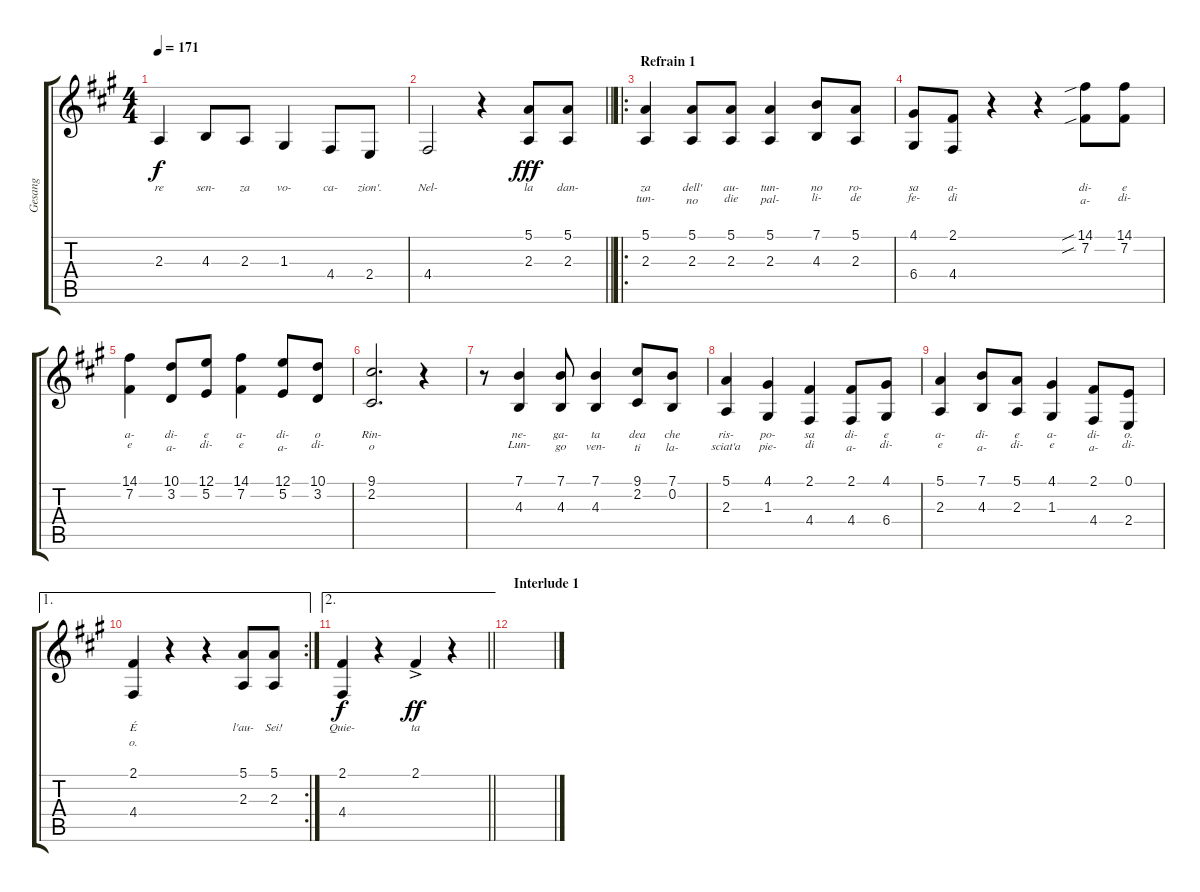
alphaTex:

\track ("Gesang" "Gesang") {instrument tenorsax}
\staff {score tabs}
\tuning (E4 B3 G3 D3 A2 E2) {hide}
\ts (4 4)
\tempo 171
\clef g2
\ks f#minor
2.3.4{lyrics (0 "re") lyrics (1 "") lyrics (2 "") lyrics (3 "") lyrics (4 "") dy f} 4.3.8{lyrics (0 "sen-") lyrics (1 "") lyrics (2 "") lyrics (3 "") lyrics (4 "")} 2.3.8{lyrics (0 "za") lyrics (1 "") lyrics (2 "") lyrics (3 "") lyrics (4 "")} 1.3.4{lyrics (0 "vo-") lyrics (1 "") lyrics (2 "") lyrics (3 "") lyrics (4 "")} 4.4.8{lyrics (0 "ca-") lyrics (1 "") lyrics (2 "") lyrics (3 "") lyrics (4 "")} 2.4.8{lyrics (0 "zion'.") lyrics (1 "") lyrics (2 "") lyrics (3 "") lyrics (4 "")} |
\barLineRight lightlight
4.4.2{lyrics (0 "Nel-") lyrics (1 "") lyrics (2 "") lyrics (3 "") lyrics (4 "")} r.4 (5.1 2.3).8{lyrics (0 "la") lyrics (1 "") lyrics (2 "") lyrics (3 "") lyrics (4 "") dy fff} (5.1 2.3).8{lyrics (0 "dan-") lyrics (1 "") lyrics (2 "") lyrics (3 "") lyrics (4 "")} |
\ro
\section ("" "Refrain 1")
(5.1 2.3).4{lyrics (0 "za") lyrics (1 "tun-") lyrics (2 "") lyrics (3 "") lyrics (4 "")} (5.1 2.3).8{lyrics (0 "dell'") lyrics (1 "no") lyrics (2 "") lyrics (3 "") lyrics (4 "")} (5.1 2.3).8{lyrics (0 "au-") lyrics (1 "die") lyrics (2 "") lyrics (3 "") lyrics (4 "")} (5.1 2.3).4{lyrics (0 "tun-") lyrics (1 "pal-") lyrics (2 "") lyrics (3 "") lyrics (4 "")} (7.1 4.3).8{lyrics (0 "no") lyrics (1 "li-") lyrics (2 "") lyrics (3 "") lyrics (4 "")} (5.1 2.3).8{lyrics (0 "ro-") lyrics (1 "de") lyrics (2 "") lyrics (3 "") lyrics (4 "")} |
(4.1 6.4).8{lyrics (0 "sa") lyrics (1 "fe-") lyrics (2 "") lyrics (3 "") lyrics (4 "")} (2.1 4.4).8{lyrics (0 "a-") lyrics (1 "di") lyrics (2 "") lyrics (3 "") lyrics (4 "")} r.4 r.4 (14.1{sib} 7.2{sib}).8{lyrics (0 "di-") lyrics (1 "a-") lyrics (2 "") lyrics (3 "") lyrics (4 "")} (14.1 7.2).8{lyrics (0 "e") lyrics (1 "di-") lyrics (2 "") lyrics (3 "") lyrics (4 "")} |
(14.1 7.2).4{lyrics (0 "a-") lyrics (1 "e") lyrics (2 "") lyrics (3 "") lyrics (4 "")} (10.1 3.2).8{lyrics (0 "di-") lyrics (1 "a-") lyrics (2 "") lyrics (3 "") lyrics (4 "")} (12.1 5.2).8{lyrics (0 "e") lyrics (1 "di-") lyrics (2 "") lyrics (3 "") lyrics (4 "")} (14.1 7.2).4{lyrics (0 "a-") lyrics (1 "e") lyrics (2 "") lyrics (3 "") lyrics (4 "")} (12.1 5.2).8{lyrics (0 "di-") lyrics (1 "a-") lyrics (2 "") lyrics (3 "") lyrics (4 "")} (10.1 3.2).8{lyrics (0 "o") lyrics (1 "di-") lyrics (2 "") lyrics (3 "") lyrics (4 "")} |
(9.1 2.2).2{d lyrics (0 "Rin-") lyrics (1 "o") lyrics (2 "") lyrics (3 "") lyrics (4 "")} r.4 |
r.8 (7.1 4.3).4{lyrics (0 "ne-") lyrics (1 "Lun-") lyrics (2 "") lyrics (3 "") lyrics (4 "")} (7.1 4.3).8{lyrics (0 "ga-") lyrics (1 "go") lyrics (2 "") lyrics (3 "") lyrics (4 "")} (7.1 4.3).4{lyrics (0 "ta") lyrics (1 "ven-") lyrics (2 "") lyrics (3 "") lyrics (4 "")} (9.1 2.2).8{lyrics (0 "dea") lyrics (1 "ti") lyrics (2 "") lyrics (3 "") lyrics (4 "")} (7.1 0.2).8{lyrics (0 "che") lyrics (1 "la-") lyrics (2 "") lyrics (3 "") lyrics (4 "")} |
(5.1 2.3).4{lyrics (0 "ris-") lyrics (1 "sciat'a") lyrics (2 "") lyrics (3 "") lyrics (4 "")} (4.1 1.3).4{lyrics (0 "po-") lyrics (1 "pie-") lyrics (2 "") lyrics (3 "") lyrics (4 "")} (2.1 4.4).4{lyrics (0 "sa") lyrics (1 "di") lyrics (2 "") lyrics (3 "") lyrics (4 "")} (2.1 4.4).8{lyrics (0 "di-") lyrics (1 "a-") lyrics (2 "") lyrics (3 "") lyrics (4 "")} (4.1 6.4).8{lyrics (0 "e") lyrics (1 "di-") lyrics (2 "") lyrics (3 "") lyrics (4 "")} |
(5.1 2.3).4{lyrics (0 "a-") lyrics (1 "e") lyrics (2 "") lyrics (3 "") lyrics (4 "")} (7.1 4.3).8{lyrics (0 "di-") lyrics (1 "a-") lyrics (2 "") lyrics (3 "") lyrics (4 "")} (5.1 2.3).8{lyrics (0 "e") lyrics (1 "di-") lyrics (2 "") lyrics (3 "") lyrics (4 "")} (4.1 1.3).4{lyrics (0 "a-") lyrics (1 "e") lyrics (2 "") lyrics (3 "") lyrics (4 "")} (2.1 4.4).8{lyrics (0 "di-") lyrics (1 "a-") lyrics (2 "") lyrics (3 "") lyrics (4 "")} (0.1 2.4).8{lyrics (0 "o.") lyrics (1 "di-") lyrics (2 "") lyrics (3 "") lyrics (4 "")} |
\ae 1
\rc 2
(2.1 4.4).4{lyrics (0 "É") lyrics (1 "o.") lyrics (2 "") lyrics (3 "") lyrics (4 "")} r.4 r.4 (5.1 2.3).8{lyrics (0 "l'au-") lyrics (1 "") lyrics (2 "") lyrics (3 "") lyrics (4 "")} (5.1 2.3).8{lyrics (0 "Sei!") lyrics (1 "") lyrics (2 "") lyrics (3 "") lyrics (4 "")} |
\ae 2
\barLineRight lightlight
(2.1 4.4).4{lyrics (0 "Quie-") lyrics (1 "") lyrics (2 "") lyrics (3 "") lyrics (4 "") dy f} r.4 2.1{ac}.4{lyrics (0 "ta") lyrics (1 "") lyrics (2 "") lyrics (3 "") lyrics (4 "") dy ff} r.4 |
\section ("" "Interlude 1")
